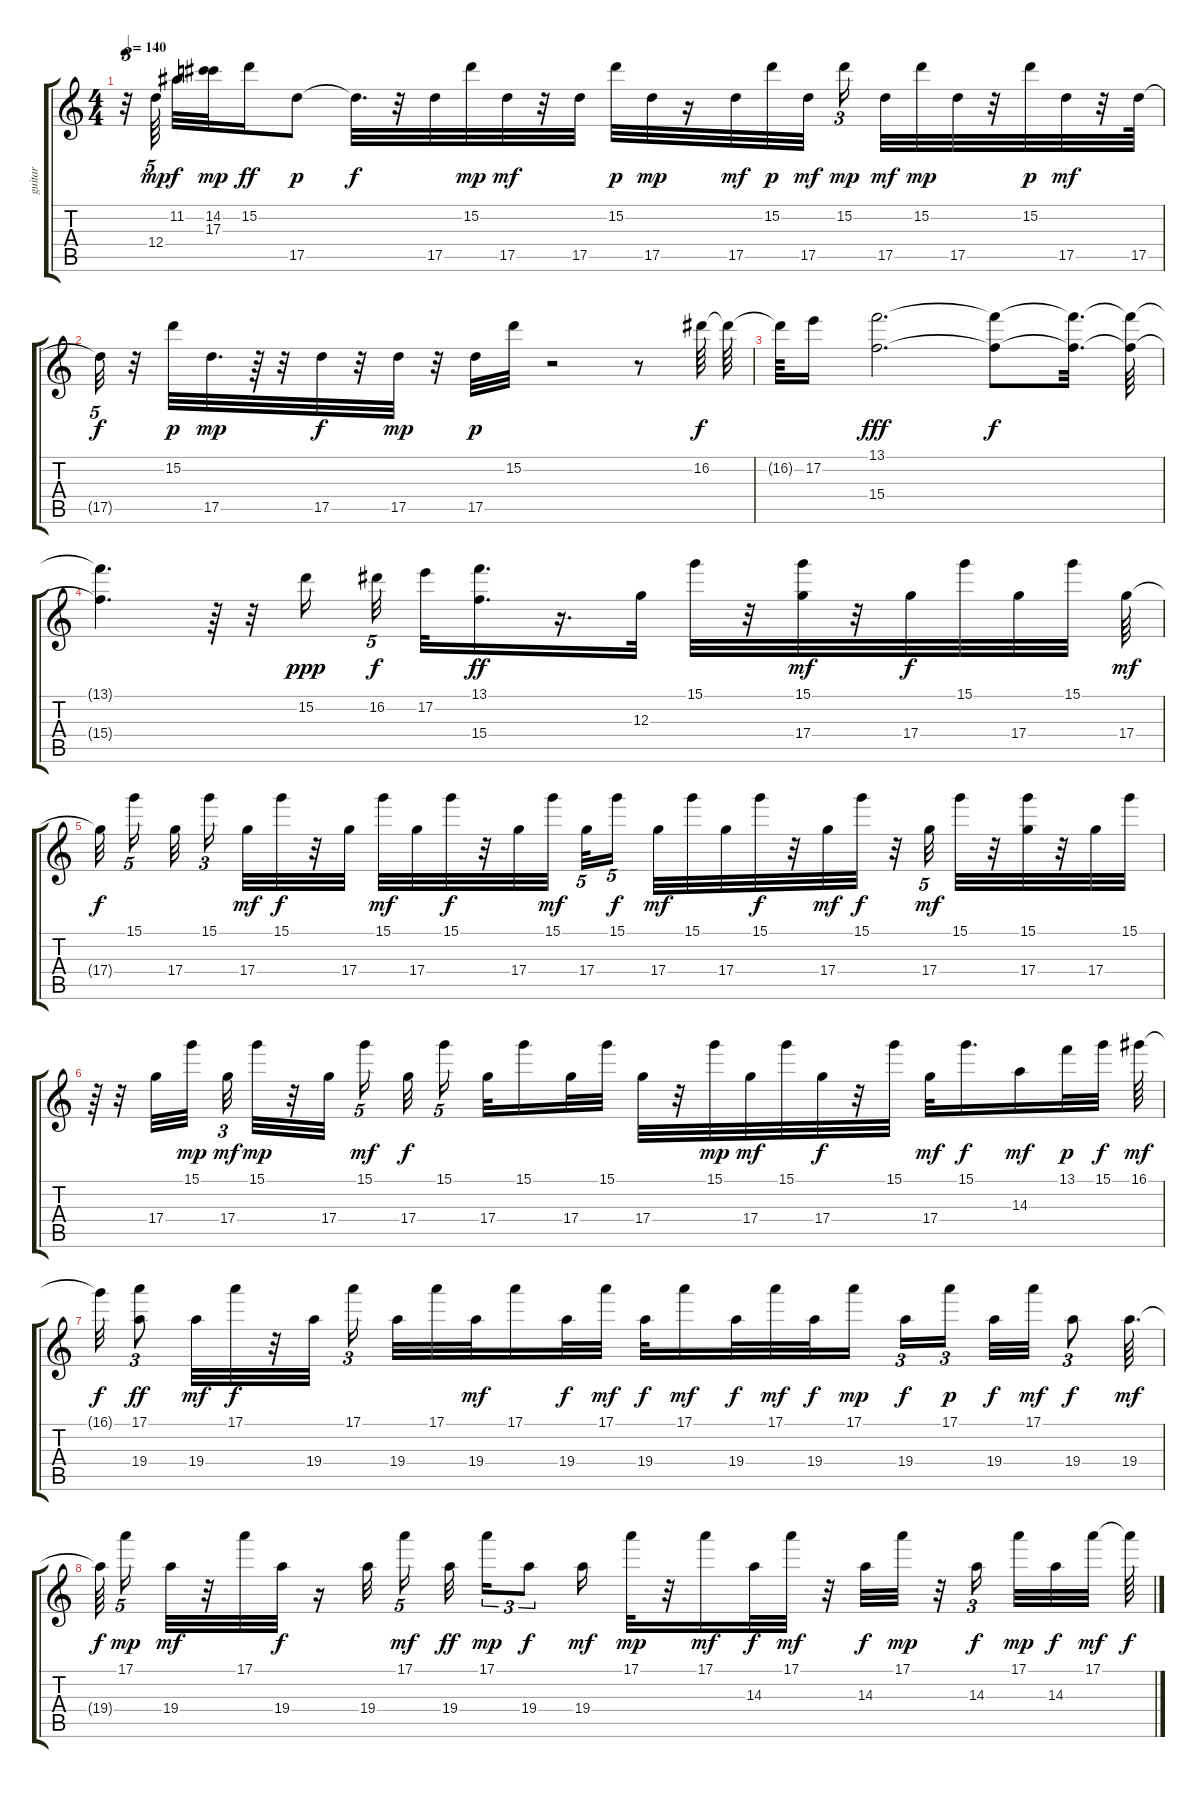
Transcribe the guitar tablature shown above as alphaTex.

\track ("guitar" "guitar") {instrument acousticguitarnylon}
\staff {score tabs}
\tuning (E4 B3 G3 D3 A2 E2) {hide}
\ts (4 4)
\tempo 140
\clef g2
\ks c
r.32{tu (3 2) dy mf} 12.4.64{tu (5 4) dy mp} 11.2.32{dy f} (14.2 17.3).32{dy mp} 15.2.16{dy ff} 17.5.8{dy p} 17.5{t}.32{d dy f} r.32 17.5.32 15.2.32{dy mp} 17.5.32{dy mf} r.32 17.5.32 15.2.32{dy p} 17.5.32{dy mp} r.16 17.5.32{dy mf} 15.2.32{dy p} 17.5.32{dy mf} 15.2.16{tu (3 2) dy mp} 17.5.32{dy mf} 15.2.32{dy mp} 17.5.32 r.32 15.2.32{dy p} 17.5.32{dy mf} r.32 17.5.64 |
17.5{t}.32{tu (5 4) dy f} r.32 15.2.32{dy p} 17.5.32{d dy mp} r.64 r.32 17.5.32{dy f} r.32 17.5.32{dy mp} r.32 17.5.32{dy p} 15.2.32 r.2 r.8 16.2.64{dy f} 16.2{t}.64 |
16.2{t}.64 17.2.16 (13.1 15.4).2{d dy fff} (13.1{t} 15.4{t}).8{dy f} (13.1{t} 15.4{t}).32{d} (13.1{t} 15.4{t}).64 |
(13.1{t} 15.4{t}).4{d} r.64 r.32 15.2.16{dy ppp} 16.2.32{tu (5 4) dy f} 17.2.32 (13.1 15.4).16{d dy ff} r.16{d} 12.3.32 15.1.32 r.32 (15.1 17.4).32{dy mf} r.32 17.4.32{dy f} 15.1.32 17.4.32 15.1.32 17.4.64{dy mf} |
17.4{t}.32{dy f} 15.1.16{tu (5 4)} 17.4.32 15.1.16{tu (3 2)} 17.4.32{dy mf} 15.1.32{dy f} r.32 17.4.32 15.1.32{dy mf} 17.4.32 15.1.32{dy f} r.32 17.4.32 15.1.32{dy mf} 17.4.32{tu (5 4)} 15.1.16{tu (5 4) dy f} 17.4.32{dy mf} 15.1.32 17.4.32 15.1.32{dy f} r.32 17.4.32{dy mf} 15.1.32{dy f} r.32 17.4.32{tu (5 4) dy mf} 15.1.32 r.32 (15.1 17.4).32 r.32 17.4.32 15.1.32 |
r.64 r.32 17.4.32 15.1.32{dy mp} 17.4.32{tu (3 2) dy mf} 15.1.32{dy mp} r.32 17.4.32 15.1.16{tu (5 4) dy mf} 17.4.32{dy f} 15.1.16{tu (5 4)} 17.4.32 15.1.16 17.4.32 15.1.32 17.4.32 r.32 15.1.32{dy mp} 17.4.32{dy mf} 15.1.32 17.4.32{dy f} r.32 15.1.32 17.4.32{dy mf} 15.1.16{d dy f} 14.3.16{dy mf} 13.1.32{dy p} 15.1.32{dy f} 16.1.64{dy mf} |
16.1{t}.32{dy f} (17.1 19.4).8{tu (3 2) dy ff} 19.4.32{dy mf} 17.1.32{dy f} r.32 19.4.32 17.1.16{tu (3 2)} 19.4.32 17.1.32 19.4.32{dy mf} 17.1.16 19.4.32{dy f} 17.1.32{dy mf} 19.4.32{dy f} 17.1.16{dy mf} 19.4.32{dy f} 17.1.32{dy mf} 19.4.32{dy f} 17.1.16{dy mp} 19.4.16{tu (3 2) dy f} 17.1.16{tu (3 2) dy p} 19.4.32{dy f} 17.1.32{dy mf} 19.4.8{tu (3 2) dy f} 19.4.64{d dy mf} |
19.4{t}.64{dy f} 17.1.16{tu (5 4) dy mp} 19.4.32{dy mf} r.32 17.1.32 19.4.32{dy f} r.16 19.4.32 17.1.16{tu (5 4) dy mf} 19.4.32{dy ff} 17.1.16{tu (3 2) dy mp} 19.4.8{tu (3 2) dy f} 19.4.16{dy mf} 17.1.32{dy mp} r.32 17.1.16{dy mf} 14.3.32{dy f} 17.1.32{dy mf} r.32 14.3.32{dy f} 17.1.32{dy mp} r.32 14.3.16{tu (3 2) dy f} 17.1.32{dy mp} 14.3.32{dy f} 17.1.32{dy mf} 17.1{t}.64{dy f}
